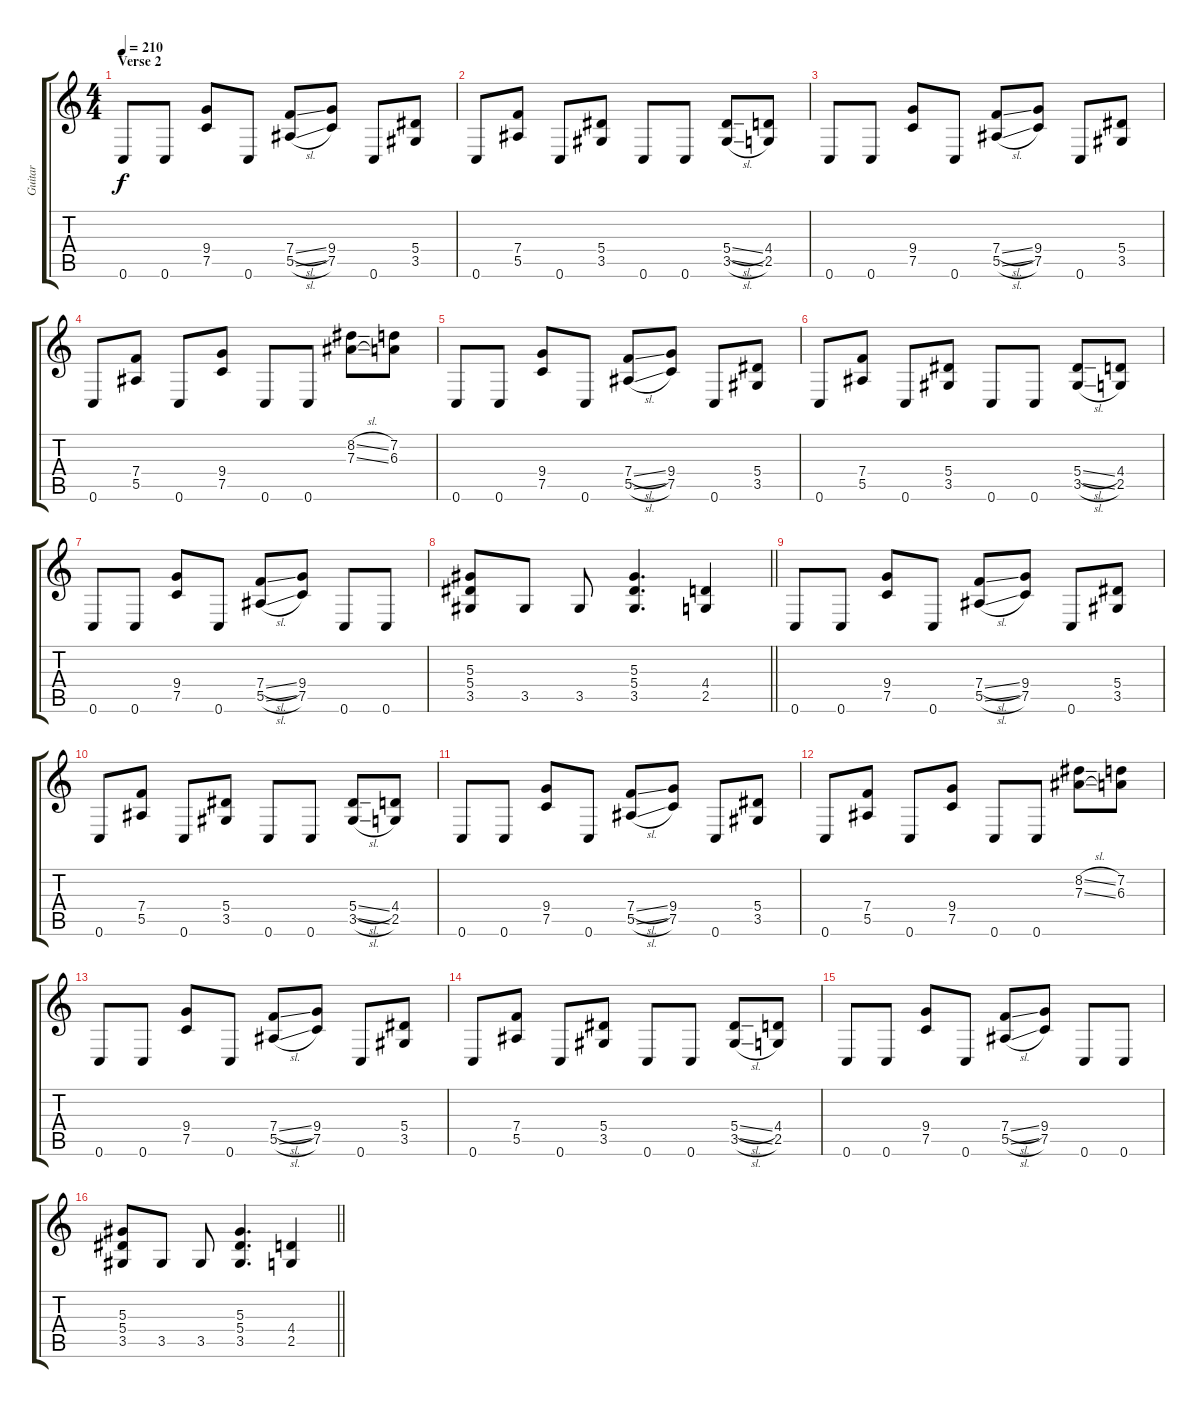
\track ("Guitar" "Guitar") {instrument distortionguitar}
\staff {score tabs}
\tuning (C4 G3 Eb3 Bb2 F2 C2) {hide}
\ts (4 4)
\section ("" "Verse 2")
\tempo 210
\clef g2
\ks c
0.6.8{dy f} 0.6.8 (9.4 7.5).8 0.6.8 (7.4{sl} 5.5{sl}).8 (9.4 7.5).8 0.6.8 (5.4 3.5).8 |
0.6.8 (7.4 5.5).8 0.6.8 (5.4 3.5).8 0.6.8 0.6.8 (5.4{sl} 3.5{sl}).8 (4.4 2.5).8 |
0.6.8 0.6.8 (9.4 7.5).8 0.6.8 (7.4{sl} 5.5{sl}).8 (9.4 7.5).8 0.6.8 (5.4 3.5).8 |
0.6.8 (7.4 5.5).8 0.6.8 (9.4 7.5).8 0.6.8 0.6.8 (8.2{sl} 7.3{sl}).8 (7.2 6.3).8 |
0.6.8 0.6.8 (9.4 7.5).8 0.6.8 (7.4{sl} 5.5{sl}).8 (9.4 7.5).8 0.6.8 (5.4 3.5).8 |
0.6.8 (7.4 5.5).8 0.6.8 (5.4 3.5).8 0.6.8 0.6.8 (5.4{sl} 3.5{sl}).8 (4.4 2.5).8 |
0.6.8 0.6.8 (9.4 7.5).8 0.6.8 (7.4{sl} 5.5{sl}).8 (9.4 7.5).8 0.6.8 0.6.8 |
\barLineRight lightlight
(5.3 5.4 3.5).8 3.5.8 3.5.8 (5.3 5.4 3.5).4{d} (4.4 2.5).4 |
0.6.8 0.6.8 (9.4 7.5).8 0.6.8 (7.4{sl} 5.5{sl}).8 (9.4 7.5).8 0.6.8 (5.4 3.5).8 |
0.6.8 (7.4 5.5).8 0.6.8 (5.4 3.5).8 0.6.8 0.6.8 (5.4{sl} 3.5{sl}).8 (4.4 2.5).8 |
0.6.8 0.6.8 (9.4 7.5).8 0.6.8 (7.4{sl} 5.5{sl}).8 (9.4 7.5).8 0.6.8 (5.4 3.5).8 |
0.6.8 (7.4 5.5).8 0.6.8 (9.4 7.5).8 0.6.8 0.6.8 (8.2{sl} 7.3{sl}).8 (7.2 6.3).8 |
0.6.8 0.6.8 (9.4 7.5).8 0.6.8 (7.4{sl} 5.5{sl}).8 (9.4 7.5).8 0.6.8 (5.4 3.5).8 |
0.6.8 (7.4 5.5).8 0.6.8 (5.4 3.5).8 0.6.8 0.6.8 (5.4{sl} 3.5{sl}).8 (4.4 2.5).8 |
0.6.8 0.6.8 (9.4 7.5).8 0.6.8 (7.4{sl} 5.5{sl}).8 (9.4 7.5).8 0.6.8 0.6.8 |
\barLineRight lightlight
(5.3 5.4 3.5).8 3.5.8 3.5.8 (5.3 5.4 3.5).4{d} (4.4 2.5).4
